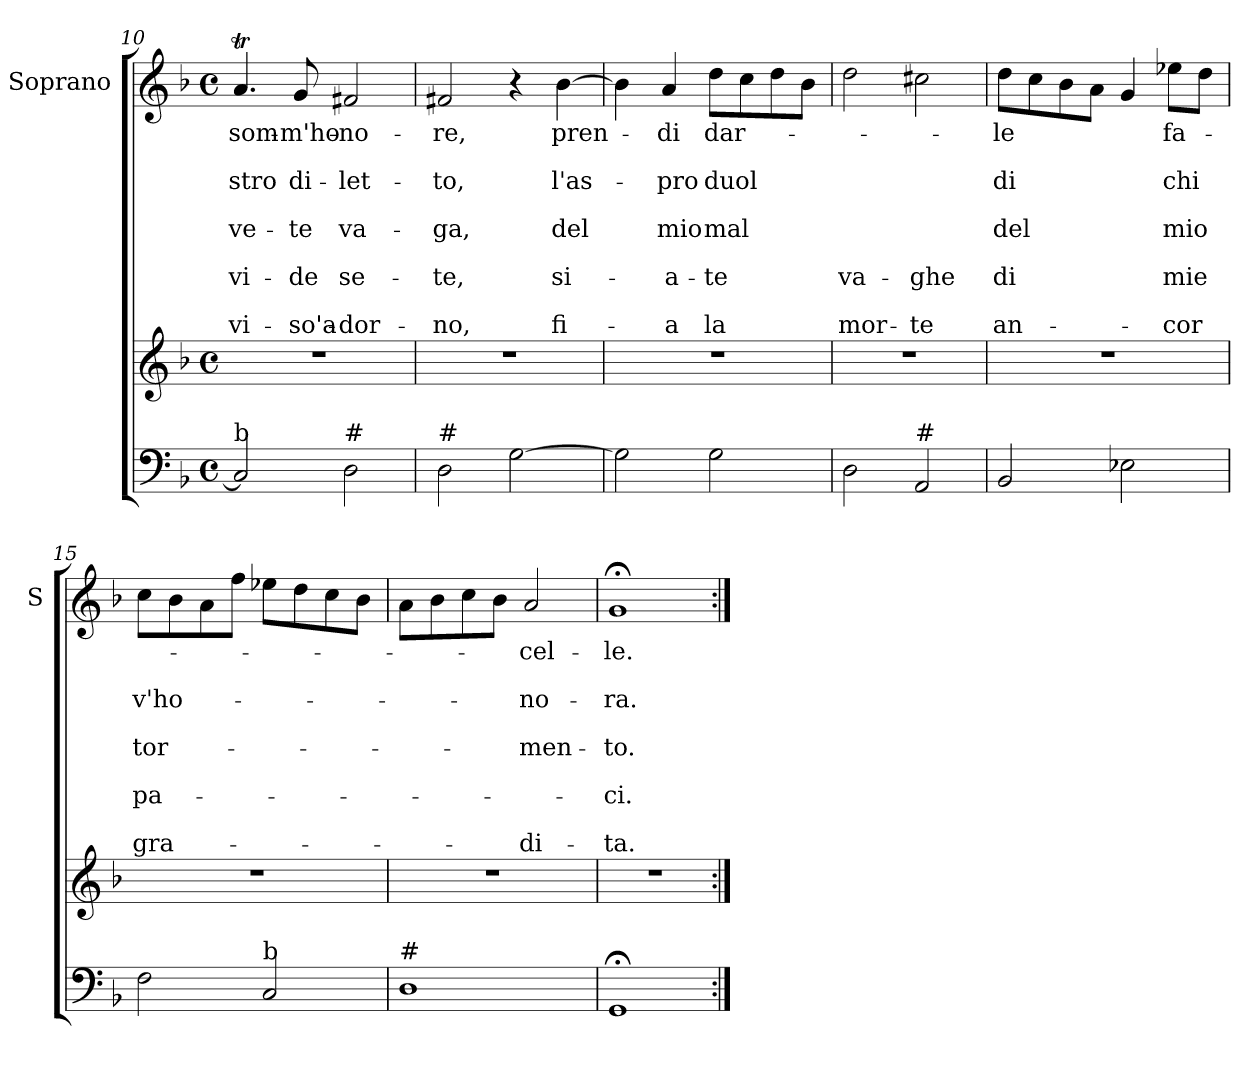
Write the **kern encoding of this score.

**kern	**kern	**kern	**text	**text	**text	**text	**text	**text	**text	**text	**text
*part2	*part2	*part1	*part1	*part1	*part1	*part1	*part1	*part1	*part1	*part1	*part1
*staff3	*staff2	*staff1	*staff1	*staff1	*staff1	*staff1	*staff1	*staff1	*staff1	*staff1	*staff1
*	*	*I"Soprano	*	*	*	*	*	*	*	*	*
*	*	*I'S	*	*	*	*	*	*	*	*	*
*clefF4	*clefG2	*clefG2	*	*	*	*	*	*	*	*	*
*k[b-]	*k[b-]	*k[b-]	*	*	*	*	*	*	*	*	*
*F:	*F:	*F:	*	*	*	*	*	*	*	*	*
*M4/4	*M4/4	*M4/4	*	*	*	*	*	*	*	*	*
*met(c)	*met(c)	*met(c)	*	*	*	*	*	*	*	*	*
=10	=10	=10	=10	=10	=10	=10	=10	=10	=10	=10	=10
!LO:TX:a:t=b	!	!	!	!	!	!	!	!	!	!	!
!	!	!	!LO:LY:b	!	!LO:LY:b	!	!LO:LY:b	!	!LO:LY:b	!	!LO:LY:b
2C/]	1r	4.at/	som-	.	-stro	.	-ve-	.	-vi-	.	vi-
!	!	!	!LO:LY:b	!	!LO:LY:b	!	!LO:LY:b	!	!LO:LY:b	!	!LO:LY:b
.	.	8g/	-m'ho-	.	di-	.	-te	.	-de	.	-so'a-
!LO:TX:a:t=#	!	!	!	!	!	!	!	!	!	!	!
!	!	!	!LO:LY:b	!	!LO:LY:b	!	!LO:LY:b	!	!LO:LY:b	!	!LO:LY:b
2D\	.	2f#X/	-no-	.	-let-	.	va-	.	se-	.	-dor-
=11	=11	=11	=11	=11	=11	=11	=11	=11	=11	=11	=11
!LO:TX:a:t=#	!	!	!	!	!	!	!	!	!	!	!
!	!	!	!LO:LY:b	!	!LO:LY:b	!	!LO:LY:b	!	!LO:LY:b	!	!LO:LY:b
2D\	1r	2f#X/	-re,	.	-to,	.	-ga,	.	-te,	.	-no,
[2G\	.	4r	.	.	.	.	.	.	.	.	.
!	!	!	!LO:LY:b	!	!LO:LY:b	!	!LO:LY:b	!	!LO:LY:b	!	!LO:LY:b
.	.	[4b-\	pren-	.	l'as-	.	del	.	si-	.	fi-
=12	=12	=12	=12	=12	=12	=12	=12	=12	=12	=12	=12
2G\]	1r	4b-\]	.	.	.	.	.	.	.	.	.
!	!	!	!LO:LY:b	!	!LO:LY:b	!	!LO:LY:b	!	!LO:LY:b	!	!LO:LY:b
.	.	4a/	-di	.	-pro	.	mio	.	-a-	.	-a
!	!	!	!LO:LY:b	!	!LO:LY:b	!	!LO:LY:b	!	!LO:LY:b	!	!LO:LY:b
2G\	.	8dd\L	dar-	.	duol	.	mal	.	-te	.	la
.	.	8cc\	.	.	.	.	.	.	.	.	.
.	.	8dd\	.	.	.	.	.	.	.	.	.
.	.	8b-\J	.	.	.	.	.	.	.	.	.
!!LO:LB:g=z
=13	=13	=13	=13	=13	=13	=13	=13	=13	=13	=13	=13
!	!	!	!	!	!	!	!	!	!LO:LY:b	!	!LO:LY:b
2D\	1r	2dd\	.	.	.	.	.	.	va-	.	mor-
!LO:TX:a:t=#	!	!	!	!	!	!	!	!	!	!	!
!	!	!	!	!	!	!	!	!	!LO:LY:b	!	!LO:LY:b
2AA/	.	2cc#X\	.	.	.	.	.	.	-ghe	.	-te
=14	=14	=14	=14	=14	=14	=14	=14	=14	=14	=14	=14
!	!	!	!LO:LY:b	!	!LO:LY:b	!	!LO:LY:b	!	!LO:LY:b	!	!LO:LY:b
2BB-/	1r	8dd\L	le	.	di	.	del	.	di	.	an-
.	.	8cc\	.	.	.	.	.	.	.	.	.
.	.	8b-\	.	.	.	.	.	.	.	.	.
.	.	8a\J	.	.	.	.	.	.	.	.	.
2E-X\	.	4g/	.	.	.	.	.	.	.	.	.
!	!	!	!LO:LY:b	!	!LO:LY:b	!	!LO:LY:b	!	!LO:LY:b	!	!LO:LY:b
.	.	8ee-X\L	fa-	.	chi	.	mio	.	mie	.	-cor
.	.	8dd\J	.	.	.	.	.	.	.	.	.
=15	=15	=15	=15	=15	=15	=15	=15	=15	=15	=15	=15
!	!	!	!	!	!LO:LY:b	!	!LO:LY:b	!	!LO:LY:b	!	!LO:LY:b
2F\	1r	8cc\L	.	.	v'ho-	.	tor-	.	pa-	.	gra-
.	.	8b-\	.	.	.	.	.	.	.	.	.
.	.	8a\	.	.	.	.	.	.	.	.	.
.	.	8ff\J	.	.	.	.	.	.	.	.	.
!LO:TX:a:t=b	!	!	!	!	!	!	!	!	!	!	!
2C/	.	8ee-X\L	.	.	.	.	.	.	.	.	.
.	.	8dd\	.	.	.	.	.	.	.	.	.
.	.	8cc\	.	.	.	.	.	.	.	.	.
.	.	8b-\J	.	.	.	.	.	.	.	.	.
=16	=16	=16	=16	=16	=16	=16	=16	=16	=16	=16	=16
!LO:TX:a:t=#	!	!	!	!	!	!	!	!	!	!	!
1D	1r	8a\L	.	.	.	.	.	.	.	.	.
.	.	8b-\	.	.	.	.	.	.	.	.	.
.	.	8cc\	.	.	.	.	.	.	.	.	.
.	.	8b-\J	.	.	.	.	.	.	.	.	.
!	!	!	!LO:LY:b	!	!LO:LY:b	!	!LO:LY:b	!	!	!	!LO:LY:b
.	.	2a/	-cel-	.	-no-	.	-men-	.	.	.	-di-
=17	=17	=17	=17	=17	=17	=17	=17	=17	=17	=17	=17
!	!	!	!LO:LY:b	!	!LO:LY:b	!	!LO:LY:b	!	!LO:LY:b	!	!LO:LY:b
1GG;<	1r	1g;<	-le.	.	-ra.	.	-to.	.	-ci.	.	-ta.
=:|!	=:|!	=:|!	=:|!	=:|!	=:|!	=:|!	=:|!	=:|!	=:|!	=:|!	=:|!
*-	*-	*-	*-	*-	*-	*-	*-	*-	*-	*-	*-
